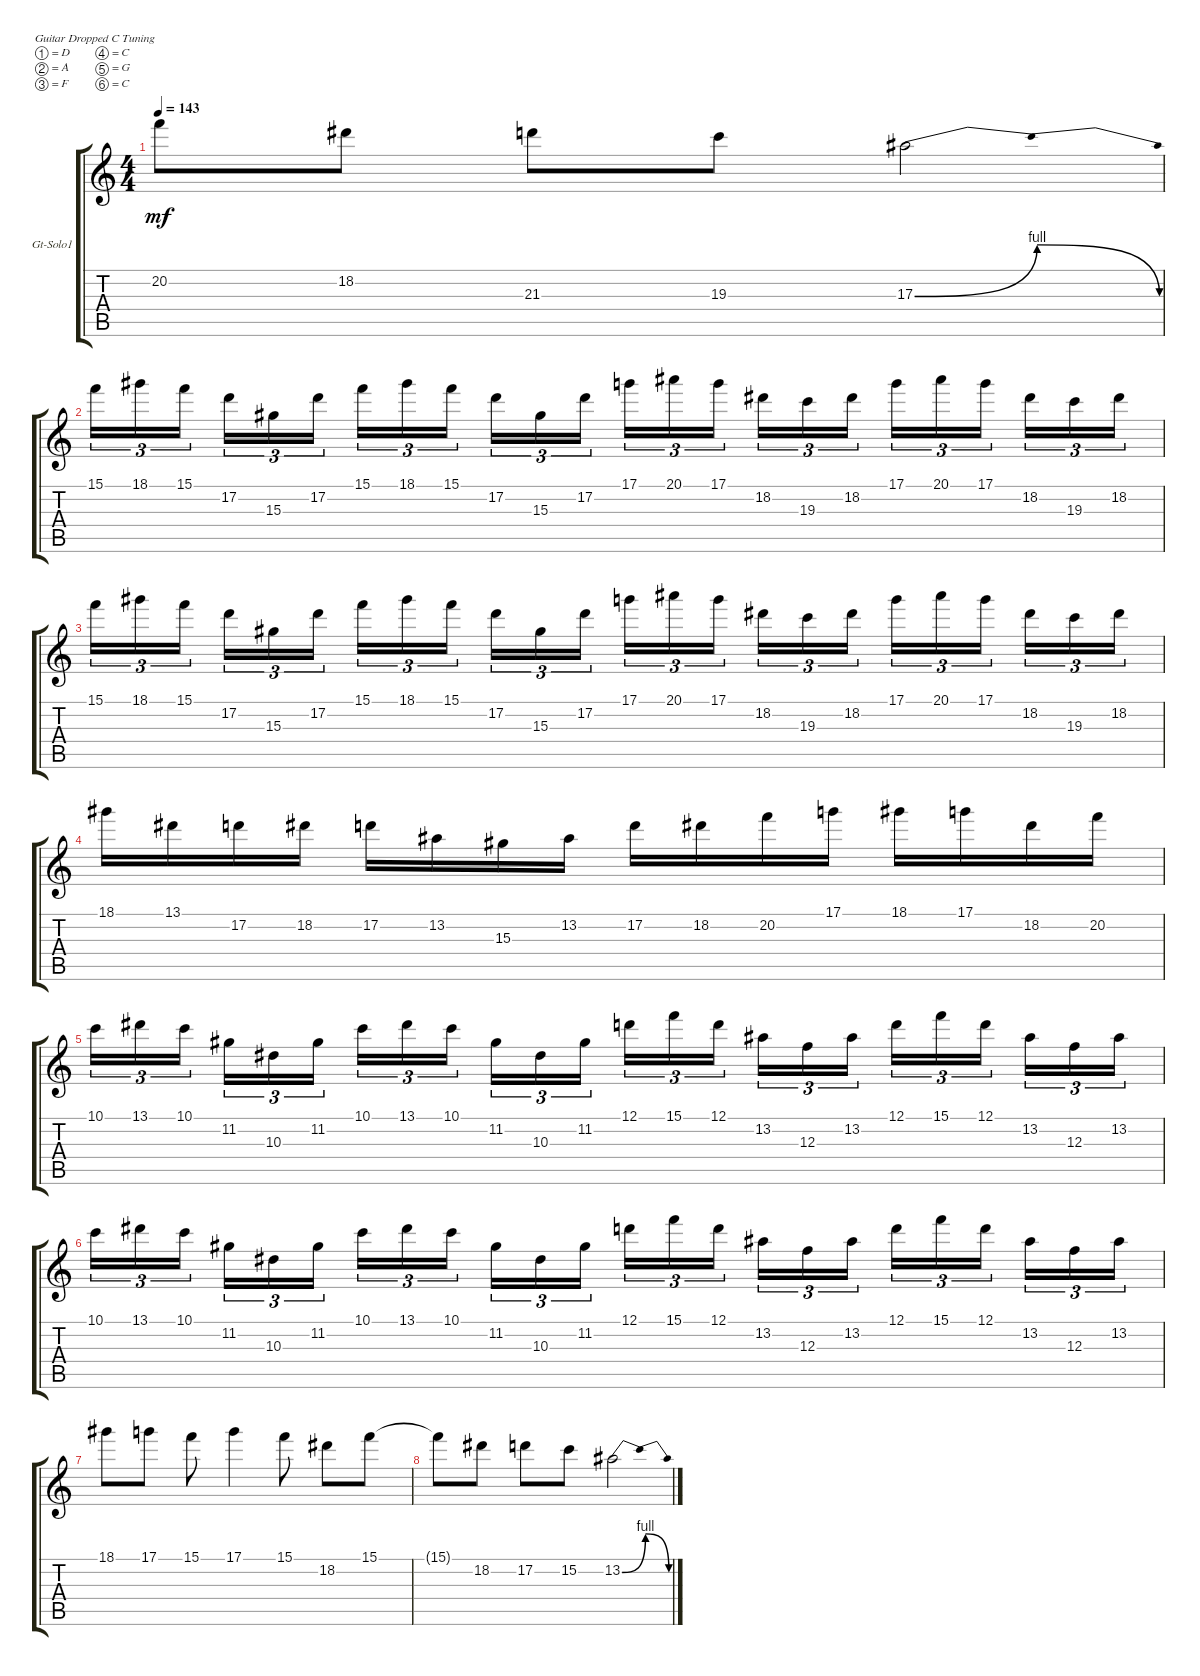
\defaultSystemsLayout 4
\bracketExtendMode groupsimilarinstruments
\firstSystemTrackNameOrientation horizontal
\otherSystemsTrackNameOrientation horizontal
\track ("Guitar Solo 1" "Gt-Solo1") {instrument distortionguitar}
\staff {score tabs}
\tuning (D4 A3 F3 C3 G2 C2)
\ts (4 4)
\tempo 143
\clef g2
\ks c
20.2{t}.8{dy mf} 18.2.8 21.3.8 19.3.8 17.3{be (bendrelease 0 0 23.4 4 27.599999999999998 4 30 0)}.2 |
15.1.16{tu (3 2)} 18.1.16{tu (3 2)} 15.1.16{tu (3 2)} 17.2.16{tu (3 2)} 15.3.16{tu (3 2)} 17.2.16{tu (3 2)} 15.1.16{tu (3 2)} 18.1.16{tu (3 2)} 15.1.16{tu (3 2)} 17.2.16{tu (3 2)} 15.3.16{tu (3 2)} 17.2.16{tu (3 2)} 17.1.16{tu (3 2)} 20.1.16{tu (3 2)} 17.1.16{tu (3 2)} 18.2.16{tu (3 2)} 19.3.16{tu (3 2)} 18.2.16{tu (3 2)} 17.1.16{tu (3 2)} 20.1.16{tu (3 2)} 17.1.16{tu (3 2)} 18.2.16{tu (3 2)} 19.3.16{tu (3 2)} 18.2.16{tu (3 2)} |
15.1.16{tu (3 2)} 18.1.16{tu (3 2)} 15.1.16{tu (3 2)} 17.2.16{tu (3 2)} 15.3.16{tu (3 2)} 17.2.16{tu (3 2)} 15.1.16{tu (3 2)} 18.1.16{tu (3 2)} 15.1.16{tu (3 2)} 17.2.16{tu (3 2)} 15.3.16{tu (3 2)} 17.2.16{tu (3 2)} 17.1.16{tu (3 2)} 20.1.16{tu (3 2)} 17.1.16{tu (3 2)} 18.2.16{tu (3 2)} 19.3.16{tu (3 2)} 18.2.16{tu (3 2)} 17.1.16{tu (3 2)} 20.1.16{tu (3 2)} 17.1.16{tu (3 2)} 18.2.16{tu (3 2)} 19.3.16{tu (3 2)} 18.2.16{tu (3 2)} |
18.1.16 13.1.16 17.2.16 18.2.16 17.2.16 13.2.16 15.3.16 13.2.16 17.2.16 18.2.16 20.2.16 17.1.16 18.1.16 17.1.16 18.2.16 20.2.16 |
10.1.16{tu (3 2)} 13.1.16{tu (3 2)} 10.1.16{tu (3 2)} 11.2.16{tu (3 2)} 10.3.16{tu (3 2)} 11.2.16{tu (3 2)} 10.1.16{tu (3 2)} 13.1.16{tu (3 2)} 10.1.16{tu (3 2)} 11.2.16{tu (3 2)} 10.3.16{tu (3 2)} 11.2.16{tu (3 2)} 12.1.16{tu (3 2)} 15.1.16{tu (3 2)} 12.1.16{tu (3 2)} 13.2.16{tu (3 2)} 12.3.16{tu (3 2)} 13.2.16{tu (3 2)} 12.1.16{tu (3 2)} 15.1.16{tu (3 2)} 12.1.16{tu (3 2)} 13.2.16{tu (3 2)} 12.3.16{tu (3 2)} 13.2.16{tu (3 2)} |
10.1.16{tu (3 2)} 13.1.16{tu (3 2)} 10.1.16{tu (3 2)} 11.2.16{tu (3 2)} 10.3.16{tu (3 2)} 11.2.16{tu (3 2)} 10.1.16{tu (3 2)} 13.1.16{tu (3 2)} 10.1.16{tu (3 2)} 11.2.16{tu (3 2)} 10.3.16{tu (3 2)} 11.2.16{tu (3 2)} 12.1.16{tu (3 2)} 15.1.16{tu (3 2)} 12.1.16{tu (3 2)} 13.2.16{tu (3 2)} 12.3.16{tu (3 2)} 13.2.16{tu (3 2)} 12.1.16{tu (3 2)} 15.1.16{tu (3 2)} 12.1.16{tu (3 2)} 13.2.16{tu (3 2)} 12.3.16{tu (3 2)} 13.2.16{tu (3 2)} |
18.1.8 17.1.8 15.1.8 17.1.4 15.1.8 18.2.8 15.1.8 |
15.1{t}.8 18.2.8 17.2.8 15.2.8 13.2{be (bendrelease 0 0 24 4 27.599999999999998 4 30 0)}.2
